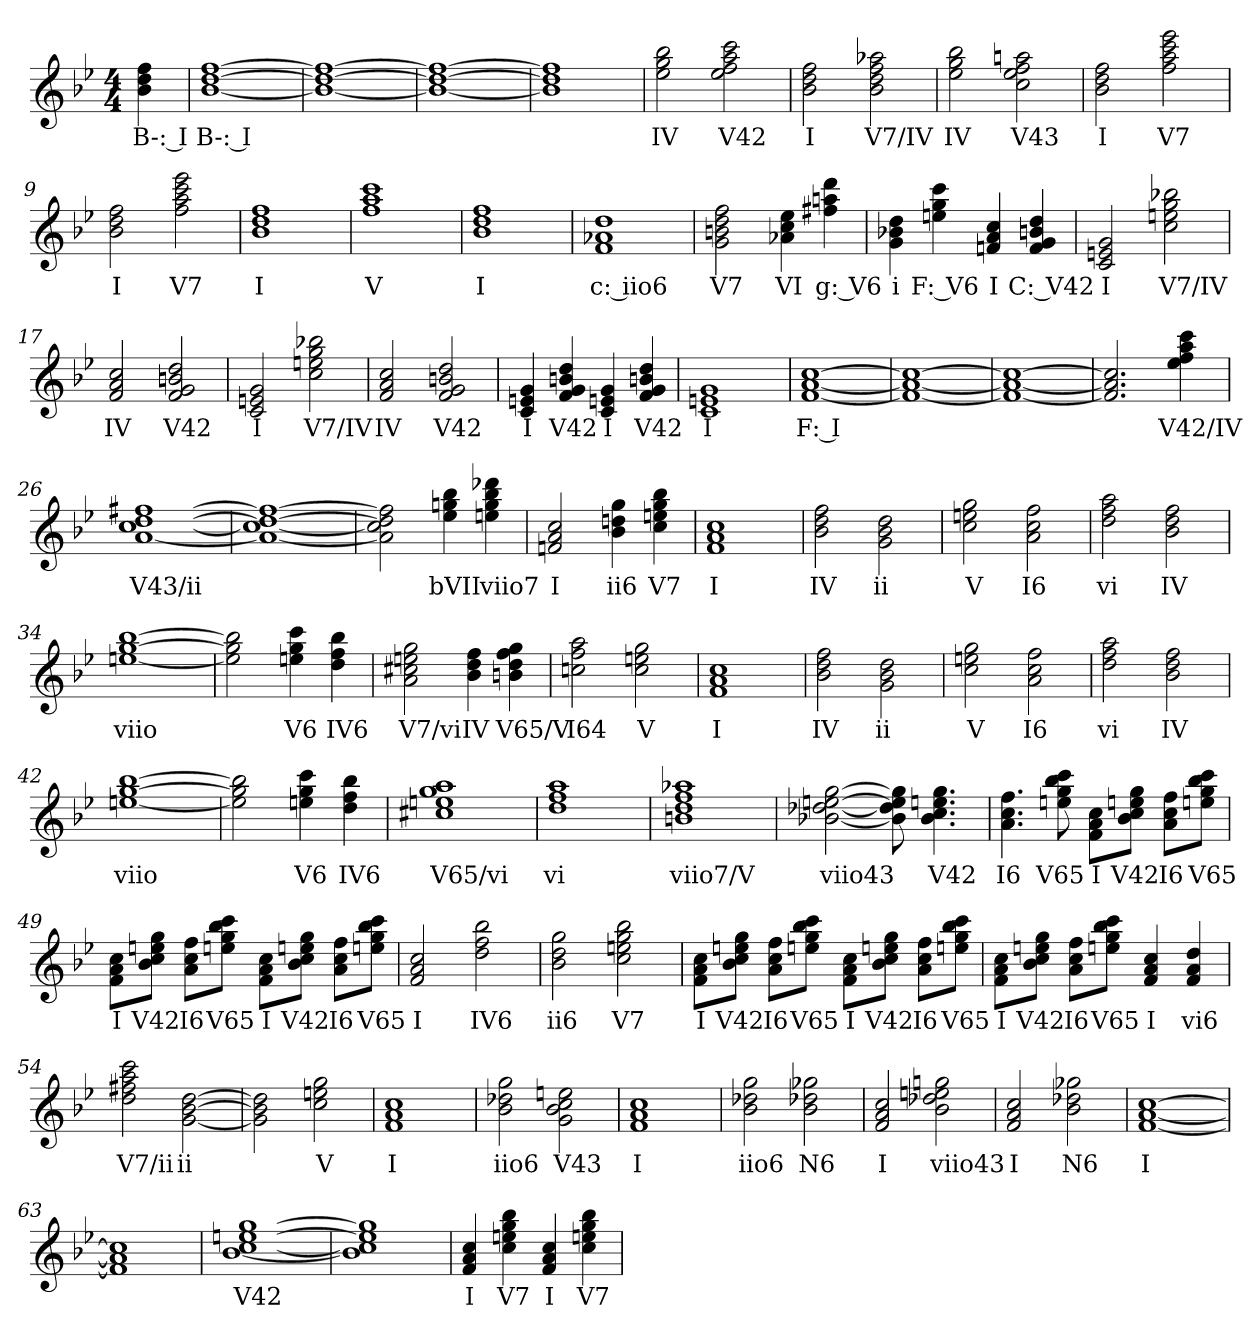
**kern	**text
*part1	*part1
*staff1	*staff1
*k[b-e-]	*
*B-:	*
*M4/4	*
=	=
4b- 4dd 4ff	B-: I
=1	=1
[1b- [1dd [1ff	B-: I
=2	=2
1b-_ 1dd_ 1ff_	.
=3	=3
1b-_ 1dd_ 1ff_	.
=4	=4
1b-] 1dd] 1ff]	.
=5	=5
2ee- 2gg 2bb-	IV
2ee- 2ff 2aa 2ccc	V42
=6	=6
2b- 2dd 2ff	I
2b- 2dd 2ff 2aa-X	V7/IV
=7	=7
2ee- 2gg 2bb-	IV
2cc 2ee- 2ff 2aan	V43
=8	=8
2b- 2dd 2ff	I
2ff 2aa 2ccc 2eee-	V7
=9	=9
2b- 2dd 2ff	I
2ff 2aa 2ccc 2eee-	V7
=10	=10
1b- 1dd 1ff	I
=11	=11
1ff 1aa 1ccc	V
=12	=12
1b- 1dd 1ff	I
=13	=13
1f 1a-X 1dd	c: iio6
=14	=14
2g 2bn 2dd 2ff	V7
4a-X 4cc 4ee-	VI
4ff#X 4aan 4ddd	g: V6
=15	=15
4g 4b-X 4dd	i
4een 4gg 4ccc	F: V6
4fn 4a 4cc	I
4f 4g 4bn 4dd	C: V42
=16	=16
2c 2en 2g	I
2cc 2een 2gg 2bb-X	V7/IV
=17	=17
2f 2a 2cc	IV
2f 2g 2bn 2dd	V42
=18	=18
2c 2en 2g	I
2cc 2een 2gg 2bb-X	V7/IV
=19	=19
2f 2a 2cc	IV
2f 2g 2bn 2dd	V42
=20	=20
4c 4en 4g	I
4f 4g 4bn 4dd	V42
4c 4en 4g	I
4f 4g 4bn 4dd	V42
=21	=21
1c 1en 1g	I
=22	=22
[1f [1a [1cc	F: I
=23	=23
1f_ 1a_ 1cc_	.
=24	=24
1f_ 1a_ 1cc_	.
=25	=25
2.f] 2.a] 2.cc]	.
4ee- 4ff 4aa 4ccc	V42/IV
=26	=26
[1a [1cc [1dd [1ff#X	V43/ii
=27	=27
1a_ 1cc_ 1dd_ 1ff#_	.
=28	=28
2a] 2cc] 2dd] 2ff#]	.
4ee- 4ggn 4bb-	bVII
4een 4gg 4bb- 4ddd-X	viio7
=29	=29
2fn 2a 2cc	I
4b- 4ddn 4gg	ii6
4cc 4een 4gg 4bb-	V7
=30	=30
1f 1a 1cc	I
=31	=31
2b- 2dd 2ff	IV
2g 2b- 2dd	ii
=32	=32
2cc 2een 2gg	V
2a 2cc 2ff	I6
=33	=33
2dd 2ff 2aa	vi
2b- 2dd 2ff	IV
=34	=34
[1een [1gg [1bb-	viio
=35	=35
2ee] 2gg] 2bb-]	.
4een 4gg 4ccc	V6
4dd 4ff 4bb-	IV6
=36	=36
2a 2cc#X 2een 2gg	V7/vi
4b- 4dd 4ff	IV
4bn 4dd 4ff 4gg	V65/V
=37	=37
2ccn 2ff 2aa	I64
2cc 2een 2gg	V
=38	=38
1f 1a 1cc	I
=39	=39
2b- 2dd 2ff	IV
2g 2b- 2dd	ii
=40	=40
2cc 2een 2gg	V
2a 2cc 2ff	I6
=41	=41
2dd 2ff 2aa	vi
2b- 2dd 2ff	IV
=42	=42
[1een [1gg [1bb-	viio
=43	=43
2ee] 2gg] 2bb-]	.
4een 4gg 4ccc	V6
4dd 4ff 4bb-	IV6
=44	=44
1cc#X 1een 1gg 1aa	V65/vi
=45	=45
1dd 1ff 1aa	vi
=46	=46
1bn 1dd 1ff 1aa-X	viio7/V
=47	=47
[2b-X [2dd-X [2een [2gg	viio43
8b-] 8dd-] 8ee] 8gg]	.
4.b- 4.cc 4.een 4.gg	V42
=48	=48
4.a 4.cc 4.ff	I6
8een 8gg 8bb- 8ccc	V65
8f 8a 8ccL	I
8b- 8cc 8een 8ggJ	V42
8a 8cc 8ffL	I6
8een 8gg 8bb- 8cccJ	V65
=49	=49
8f 8a 8ccL	I
8b- 8cc 8een 8ggJ	V42
8a 8cc 8ffL	I6
8een 8gg 8bb- 8cccJ	V65
8f 8a 8ccL	I
8b- 8cc 8een 8ggJ	V42
8a 8cc 8ffL	I6
8een 8gg 8bb- 8cccJ	V65
=50	=50
2f 2a 2cc	I
2dd 2ff 2bb-	IV6
=51	=51
2b- 2dd 2gg	ii6
2cc 2een 2gg 2bb-	V7
=52	=52
8f 8a 8ccL	I
8b- 8cc 8een 8ggJ	V42
8a 8cc 8ffL	I6
8een 8gg 8bb- 8cccJ	V65
8f 8a 8ccL	I
8b- 8cc 8een 8ggJ	V42
8a 8cc 8ffL	I6
8een 8gg 8bb- 8cccJ	V65
=53	=53
8f 8a 8ccL	I
8b- 8cc 8een 8ggJ	V42
8a 8cc 8ffL	I6
8een 8gg 8bb- 8cccJ	V65
4f 4a 4cc	I
4f 4a 4dd	vi6
=54	=54
2dd 2ff#X 2aa 2ccc	V7/ii
[2g [2b- [2dd	ii
=55	=55
2g] 2b-] 2dd]	.
2cc 2een 2gg	V
=56	=56
1f 1a 1cc	I
=57	=57
2b- 2dd-X 2gg	iio6
2g 2b- 2cc 2een	V43
=58	=58
1f 1a 1cc	I
=59	=59
2b- 2dd-X 2gg	iio6
2b- 2dd-X 2gg-X	N6
=60	=60
2f 2a 2cc	I
2b- 2dd-X 2een 2ggn	viio43
=61	=61
2f 2a 2cc	I
2b- 2dd-X 2gg-X	N6
=62	=62
[1f [1a [1cc	I
=63	=63
1f] 1a] 1cc]	.
=64	=64
[1b- [1cc [1een [1gg	V42
=65	=65
1b-] 1cc] 1ee] 1gg]	.
=66	=66
4f 4a 4cc	I
4cc 4een 4gg 4bb-	V7
4f 4a 4cc	I
4cc 4een 4gg 4bb-	V7
=	=
*-	*-
